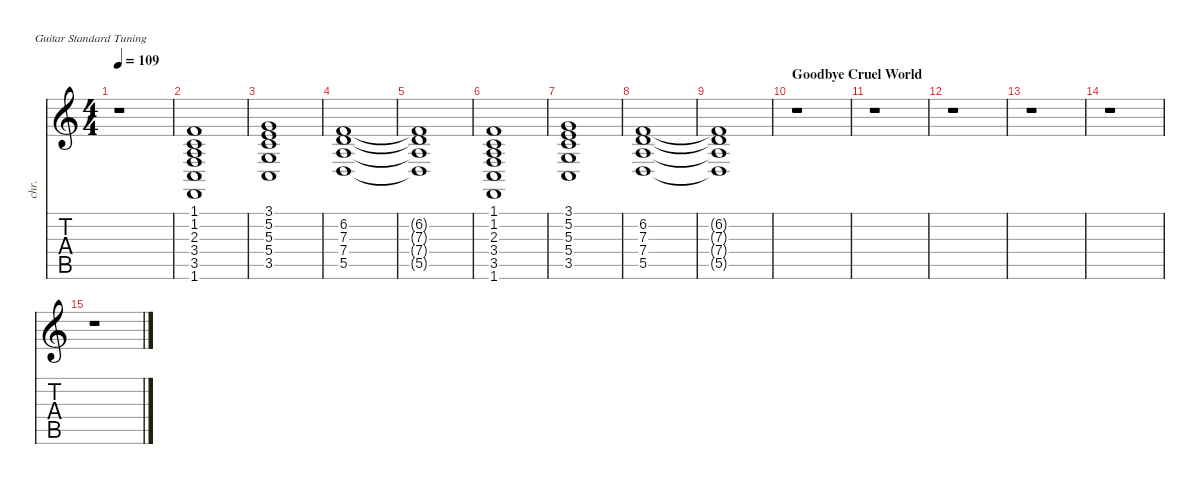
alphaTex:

\defaultSystemsLayout 4
\hideDynamics
\bracketExtendMode nobrackets
\otherSystemsTrackNameOrientation horizontal
\track ("Synth" "chr.") {instrument choiraahs}
\staff {score tabs}
\tuning (E4 B3 G3 D3 A2 E2)
\ts (4 4)
\tempo 109
\clef g2
\ks c
r.1{dy f} |
(1.1 1.2 2.3 3.4 3.5 1.6).1 |
(3.1 5.2 5.3 5.4 3.5).1 |
(6.2 7.3 7.4 5.5).1 |
(6.2{t} 7.3{t} 7.4{t} 5.5{t}).1 |
(1.1 1.2 2.3 3.4 3.5 1.6).1 |
(3.1 5.2 5.3 5.4 3.5).1 |
(6.2 7.3 7.4 5.5).1 |
(6.2{t} 7.3{t} 7.4{t} 5.5{t}).1 |
\section ("" "Goodbye Cruel World")
r.1 |
r.1 |
r.1 |
r.1 |
r.1 |
r.1
